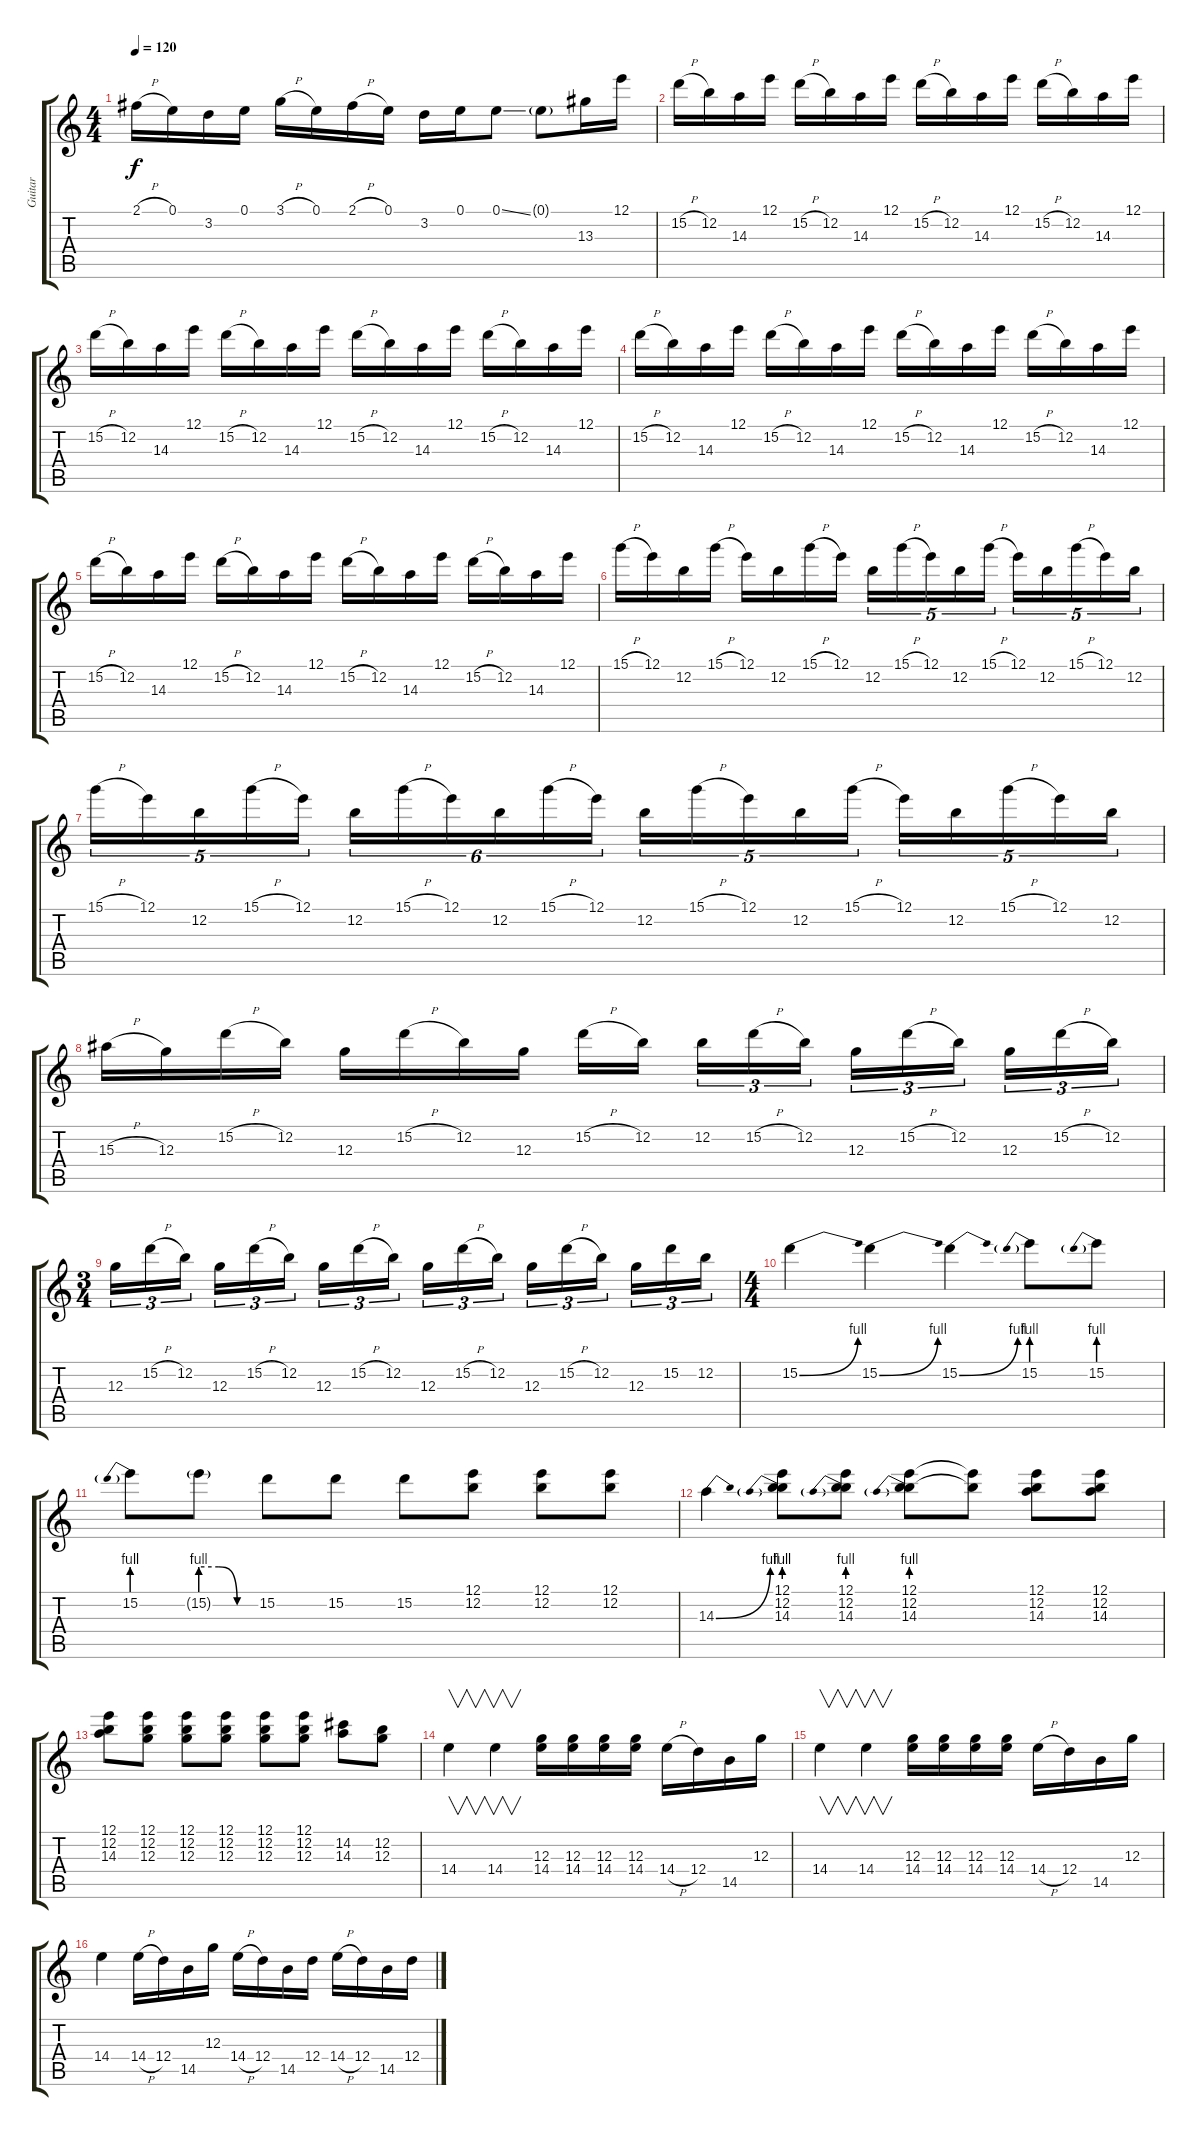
\track ("Guitar" "Guitar") {instrument overdrivenguitar}
\staff {score tabs}
\tuning (E4 B3 G3 D3 A2 E2) {hide}
\ts (4 4)
\tempo 120
\clef g2
\ks c
2.1{h}.16{dy f} 0.1.16 3.2.16 0.1.16 3.1{h}.16 0.1.16 2.1{h}.16 0.1.16 3.2.16 0.1.16 0.1{ss}.8 0.1{g}.8 13.3.16 12.1.16 |
15.2{h}.16 12.2.16 14.3.16 12.1.16 15.2{h}.16 12.2.16 14.3.16 12.1.16 15.2{h}.16 12.2.16 14.3.16 12.1.16 15.2{h}.16 12.2.16 14.3.16 12.1.16 |
15.2{h}.16 12.2.16 14.3.16 12.1.16 15.2{h}.16 12.2.16 14.3.16 12.1.16 15.2{h}.16 12.2.16 14.3.16 12.1.16 15.2{h}.16 12.2.16 14.3.16 12.1.16 |
15.2{h}.16 12.2.16 14.3.16 12.1.16 15.2{h}.16 12.2.16 14.3.16 12.1.16 15.2{h}.16 12.2.16 14.3.16 12.1.16 15.2{h}.16 12.2.16 14.3.16 12.1.16 |
15.2{h}.16 12.2.16 14.3.16 12.1.16 15.2{h}.16 12.2.16 14.3.16 12.1.16 15.2{h}.16 12.2.16 14.3.16 12.1.16 15.2{h}.16 12.2.16 14.3.16 12.1.16 |
15.1{h}.16 12.1.16 12.2.16 15.1{h}.16 12.1.16 12.2.16 15.1{h}.16 12.1.16 12.2.16{tu (5 4)} 15.1{h}.16{tu (5 4)} 12.1.16{tu (5 4)} 12.2.16{tu (5 4)} 15.1{h}.16{tu (5 4)} 12.1.16{tu (5 4)} 12.2.16{tu (5 4)} 15.1{h}.16{tu (5 4)} 12.1.16{tu (5 4)} 12.2.16{tu (5 4)} |
15.1{h}.16{tu (5 4)} 12.1.16{tu (5 4)} 12.2.16{tu (5 4)} 15.1{h}.16{tu (5 4)} 12.1.16{tu (5 4)} 12.2.16{tu (6 4)} 15.1{h}.16{tu (6 4)} 12.1.16{tu (6 4)} 12.2.16{tu (6 4)} 15.1{h}.16{tu (6 4)} 12.1.16{tu (6 4)} 12.2.16{tu (5 4)} 15.1{h}.16{tu (5 4)} 12.1.16{tu (5 4)} 12.2.16{tu (5 4)} 15.1{h}.16{tu (5 4)} 12.1.16{tu (5 4)} 12.2.16{tu (5 4)} 15.1{h}.16{tu (5 4)} 12.1.16{tu (5 4)} 12.2.16{tu (5 4)} |
15.3{h}.16 12.3.16 15.2{h}.16 12.2.16 12.3.16 15.2{h}.16 12.2.16 12.3.16 15.2{h}.16 12.2.16 12.2.16{tu (3 2)} 15.2{h}.16{tu (3 2)} 12.2.16{tu (3 2)} 12.3.16{tu (3 2)} 15.2{h}.16{tu (3 2)} 12.2.16{tu (3 2)} 12.3.16{tu (3 2)} 15.2{h}.16{tu (3 2)} 12.2.16{tu (3 2)} |
\ts (3 4)
12.3.16{tu (3 2)} 15.2{h}.16{tu (3 2)} 12.2.16{tu (3 2)} 12.3.16{tu (3 2)} 15.2{h}.16{tu (3 2)} 12.2.16{tu (3 2)} 12.3.16{tu (3 2)} 15.2{h}.16{tu (3 2)} 12.2.16{tu (3 2)} 12.3.16{tu (3 2)} 15.2{h}.16{tu (3 2)} 12.2.16{tu (3 2)} 12.3.16{tu (3 2)} 15.2{h}.16{tu (3 2)} 12.2.16{tu (3 2)} 12.3.16{tu (3 2)} 15.2.16{tu (3 2)} 12.2.16{tu (3 2)} |
\ts (4 4)
15.2{be (bend 0 0 60 4)}.4 15.2{be (bend 0 0 60 4)}.4 15.2{be (bend 0 0 60 4)}.4 15.2{be (prebend 0 4 60 4)}.8 15.2{be (prebend 0 4 60 4)}.8 |
15.2{be (prebend 0 4 60 4)}.8 15.2{be (custom 0 4 20 4 40 0 60 0) g}.8 15.2.8 15.2.8 15.2.8 (12.1 12.2).8 (12.1 12.2).8 (12.1 12.2).8 |
14.3{be (bend 0 0 60 4)}.4 (12.1 12.2 14.3{be (prebend 0 4 60 4)}).8 (12.1 12.2 14.3{be (prebend 0 4 60 4)}).8 (12.1 12.2 14.3{be (prebend 0 4 60 4)}).8 (12.1{t} 12.2{t}).8 (12.1 12.2 14.3).8 (12.1 12.2 14.3).8 |
(12.1 12.2 14.3).8 (12.1 12.2 12.3).8 (12.1 12.2 12.3).8 (12.1 12.2 12.3).8 (12.1 12.2 12.3).8 (12.1 12.2 12.3).8 (14.2 14.3).8 (12.2 12.3).8 |
14.4.4{v} 14.4.4{v} (12.3 14.4).16 (12.3 14.4).16 (12.3 14.4).16 (12.3 14.4).16 14.4{h}.16 12.4.16 14.5.16 12.3.16 |
14.4.4{v} 14.4.4{v} (12.3 14.4).16 (12.3 14.4).16 (12.3 14.4).16 (12.3 14.4).16 14.4{h}.16 12.4.16 14.5.16 12.3.16 |
14.4.4 14.4{h}.16 12.4.16 14.5.16 12.3.16 14.4{h}.16 12.4.16 14.5.16 12.4.16 14.4{h}.16 12.4.16 14.5.16 12.4.16
